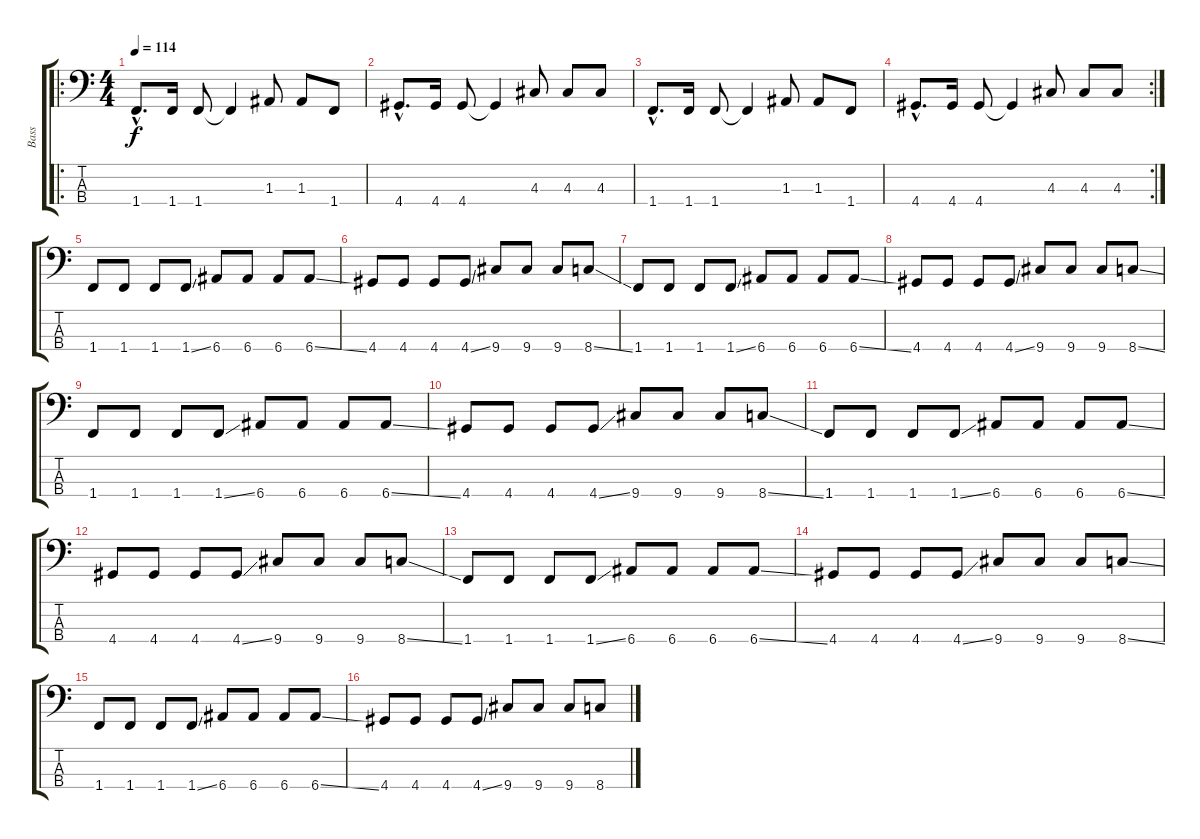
\track ("Bass" "Bass") {instrument electricbasspick}
\staff {score tabs}
\tuning (G2 D2 A1 E1) {hide}
\ro
\ts (4 4)
\tempo 114
\clef f4
\ks c
1.4{hac}.8{d dy f} 1.4.16 1.4.8 1.4{t}.4 1.3.8 1.3.8 1.4.8 |
4.4{hac}.8{d} 4.4.16 4.4.8 4.4{t}.4 4.3.8 4.3.8 4.3.8 |
1.4{hac}.8{d} 1.4.16 1.4.8 1.4{t}.4 1.3.8 1.3.8 1.4.8 |
\rc 2
4.4{hac}.8{d} 4.4.16 4.4.8 4.4{t}.4 4.3.8 4.3.8 4.3.8 |
1.4.8 1.4.8 1.4.8 1.4{ss}.8 6.4.8 6.4.8 6.4.8 6.4{ss}.8 |
4.4.8 4.4.8 4.4.8 4.4{ss}.8 9.4.8 9.4.8 9.4.8 8.4{ss}.8 |
1.4.8 1.4.8 1.4.8 1.4{ss}.8 6.4.8 6.4.8 6.4.8 6.4{ss}.8 |
4.4.8 4.4.8 4.4.8 4.4{ss}.8 9.4.8 9.4.8 9.4.8 8.4{ss}.8 |
1.4.8 1.4.8 1.4.8 1.4{ss}.8 6.4.8 6.4.8 6.4.8 6.4{ss}.8 |
4.4.8 4.4.8 4.4.8 4.4{ss}.8 9.4.8 9.4.8 9.4.8 8.4{ss}.8 |
1.4.8 1.4.8 1.4.8 1.4{ss}.8 6.4.8 6.4.8 6.4.8 6.4{ss}.8 |
4.4.8 4.4.8 4.4.8 4.4{ss}.8 9.4.8 9.4.8 9.4.8 8.4{ss}.8 |
1.4.8 1.4.8 1.4.8 1.4{ss}.8 6.4.8 6.4.8 6.4.8 6.4{ss}.8 |
4.4.8 4.4.8 4.4.8 4.4{ss}.8 9.4.8 9.4.8 9.4.8 8.4{ss}.8 |
1.4.8 1.4.8 1.4.8 1.4{ss}.8 6.4.8 6.4.8 6.4.8 6.4{ss}.8 |
4.4.8 4.4.8 4.4.8 4.4{ss}.8 9.4.8 9.4.8 9.4.8 8.4{ss}.8
